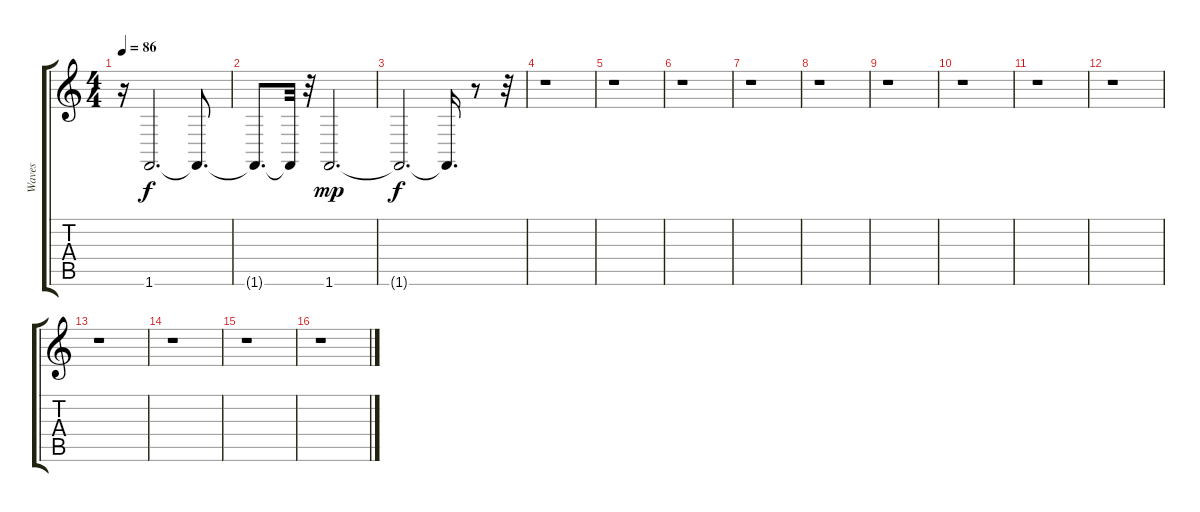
\track ("Waves" "Waves") {instrument seashore}
\staff {score tabs}
\tuning (E4 B3 G3 D3 A2 E2) {hide}
\ts (4 4)
\tempo 86
\clef g2
\ks c
r.16{dy f} 1.6.2{d} 1.6{t}.8{d} |
1.6{t}.8{d} 1.6{t}.32 r.32 1.6.2{d dy mp} |
1.6{t}.2{d dy f} 1.6{t}.16{d} r.8 r.32 |
r.1 |
r.1 |
r.1 |
r.1 |
r.1 |
r.1 |
r.1 |
r.1 |
r.1 |
r.1 |
r.1 |
r.1 |
r.1
